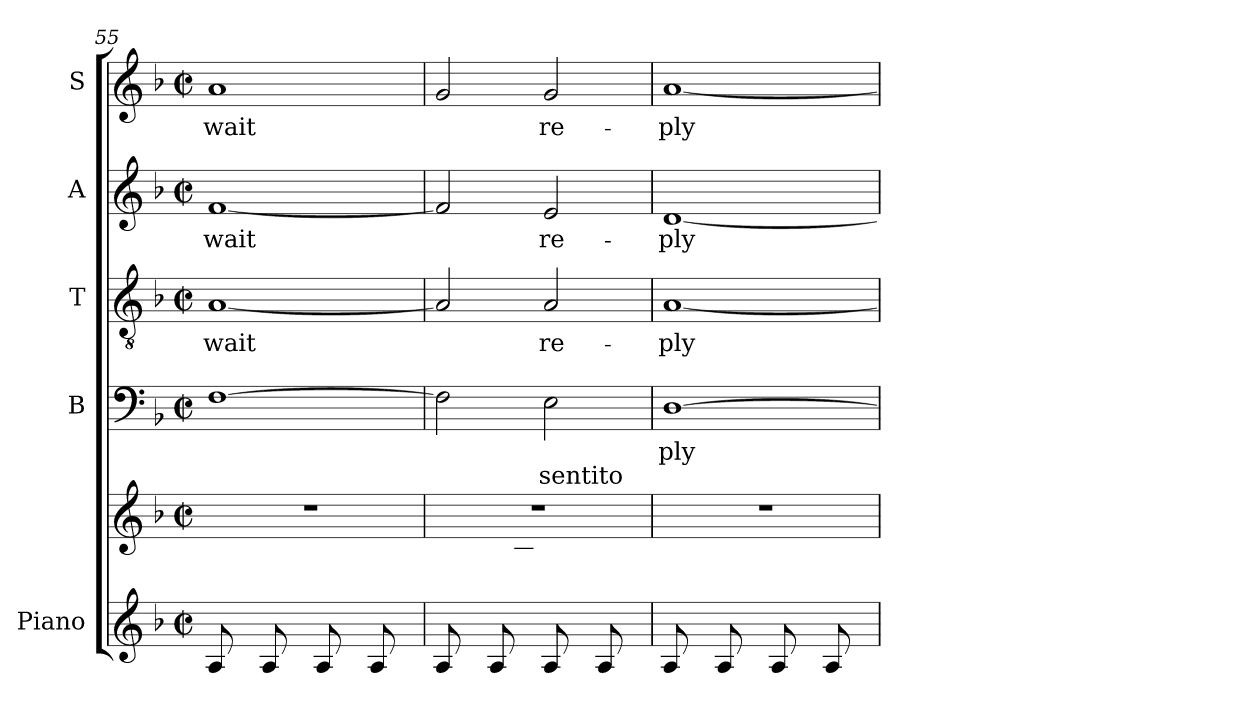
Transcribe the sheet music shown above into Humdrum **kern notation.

**kern	**kern	**kern	**text	**text	**kern	**text	**kern	**text	**kern	**text
*part5	*part5	*part4	*part4	*part4	*part3	*part3	*part2	*part2	*part1	*part1
*staff6	*staff5	*staff4	*staff4	*staff4	*staff3	*staff3	*staff2	*staff2	*staff1	*staff1
*I"Piano	*	*I"B	*	*	*I"T	*	*I"A	*	*I"S	*
*clefG2	*clefG2	*clefF4	*	*	*clefGv2	*	*clefG2	*	*clefG2	*
*k[b-]	*k[b-]	*k[b-]	*	*	*k[b-]	*	*k[b-]	*	*k[b-]	*
*F:	*F:	*F:	*	*	*F:	*	*F:	*	*F:	*
*M2/2	*M2/2	*M2/2	*	*	*M2/2	*	*M2/2	*	*M2/2	*
*met(c|)	*met(c|)	*met(c|)	*	*	*met(c|)	*	*met(c|)	*	*met(c|)	*
=55	=55	=55	=55	=55	=55	=55	=55	=55	=55	=55
*	*^	*	*	*	*	*	*	*	*	*
!	!	!	!	!	!LO:LY:b	!	!LO:LY:b	!	!LO:LY:b	!	!LO:LY:b
8A/L	1r	8ryy	[>1F	.	.	[<1A	wait	[<1f	wait	1a	wait
8ryy	.	8d\J	.	.	.	.	.	.	.	.	.
8A/L	.	8ryy	.	.	.	.	.	.	.	.	.
8ryy	.	8d\J	.	.	.	.	.	.	.	.	.
8A/L	.	8ryy	.	.	.	.	.	.	.	.	.
8ryy	.	8d\J	.	.	.	.	.	.	.	.	.
8A/L	.	8ryy	.	.	.	.	.	.	.	.	.
8ryy	.	8d\J	.	.	.	.	.	.	.	.	.
=56	=56	=56	=56	=56	=56	=56	=56	=56	=56	=56	=56
8A/L	1r	8ryy	2F\]	.	.	2A/]	.	2f/]	.	2g/	.
8ryy	.	8d\J	.	.	.	.	.	.	.	.	.
8A/L	.	8ryy	.	.	.	.	.	.	.	.	.
8ryy	.	8c\J	.	.	.	.	.	.	.	.	.
!	!	!	!	!	!LO:LY:b	!	!LO:LY:b	!	!LO:LY:b	!	!LO:LY:b
8A/L	.	8ryy	2E\	.	sentito	2A/	re-	2e/	re-	2g/	re-
8ryy	.	8d\J	.	.	.	.	.	.	.	.	.
8A</L	.	8ryy	.	.	.	.	.	.	.	.	.
8ryy	.	8f\J	.	.	.	.	.	.	.	.	.
=57	=57	=57	=57	=57	=57	=57	=57	=57	=57	=57	=57
!	!	!	!	!LO:LY:b	!	!	!LO:LY:b	!	!LO:LY:b	!	!LO:LY:b
8A/L	1r	8ryy	[>1D	ply	.	[<1A	-ply	[<1d	-ply	[<1a	-ply
8ryy	.	8d\J	.	.	.	.	.	.	.	.	.
8A/L	.	8ryy	.	.	.	.	.	.	.	.	.
8ryy	.	8d\J	.	.	.	.	.	.	.	.	.
8A/L	.	8ryy	.	.	.	.	.	.	.	.	.
8ryy	.	8d\J	.	.	.	.	.	.	.	.	.
8A/L	.	8ryy	.	.	.	.	.	.	.	.	.
8ryy	.	8d\J	.	.	.	.	.	.	.	.	.
*	*v	*v	*	*	*	*	*	*	*	*	*
=	=	=	=	=	=	=	=	=	=	=
*-	*-	*-	*-	*-	*-	*-	*-	*-	*-	*-
